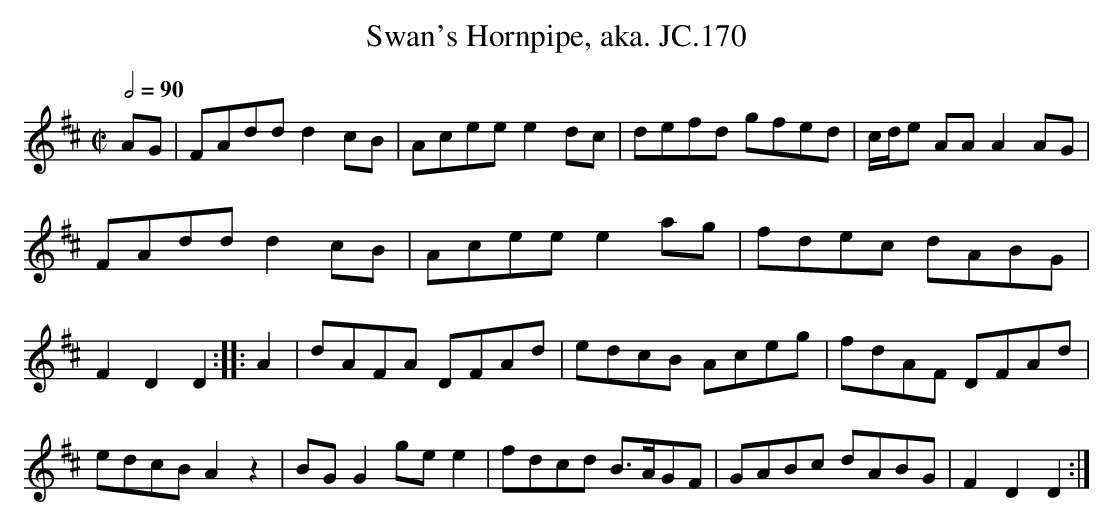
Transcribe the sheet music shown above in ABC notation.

X:1
T:Swan's Hornpipe, aka. JC.170
M:C|
L:1/8
Q:2/4=90
K:D
AG|\\
FAdd d2cB|Acee e2dc|defd gfed|c/d/e AAA2AG|!
FAdd d2cB|Acee e2ag|fdec dABG|F2D2D2:|
|:A2|dAFA DFAd|edcB Aceg|fdAF DFAd|edcB A2z2|
BGG2 gee2|fdcd B>AGF|GABc dABG|F2D2D2:|
